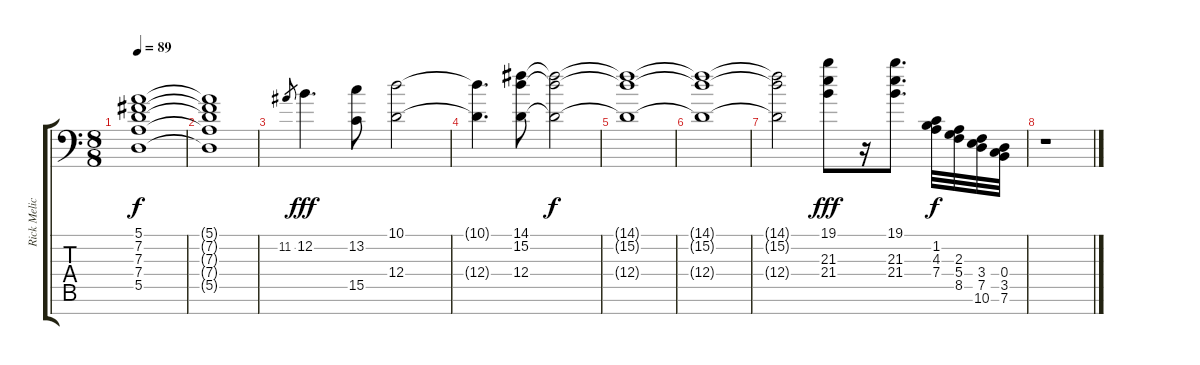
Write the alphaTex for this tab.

\track ("Rick Melick Keyboards" "Rick Melic") {instrument drawbarorgan}
\staff {score tabs}
\tuning (E4 B3 G3 D3 A2 E2 E1) {hide}
\ts (8 8)
\tempo 89
\clef f4
\ks c
(5.1{t} 7.2{t} 7.3{t} 7.4{t} 5.5{t}).1{dy f} |
(5.1{t} 7.2{t} 7.3{t} 7.4{t} 5.5{t}).1 |
11.2.8{gr} 12.2.4{d dy fff} (13.2 15.5).8 (10.1 12.4).2 |
(10.1{t} 12.4{t}).4{d} (14.1 15.2 12.4).8 (14.1{t} 15.2{t} 12.4{t}).2{dy f} |
(14.1{t} 15.2{t} 12.4{t}).1 |
(14.1{t} 15.2{t} 12.4{t}).1 |
(14.1{t} 15.2{t} 12.4{t}).2 (19.1 21.3 21.4).8{dy fff} r.16 (19.1 21.3 21.4).8{d} (1.2 4.3 7.4).32{dy f} (2.3 5.4 8.5).32 (3.4 7.5 10.6).32 (0.4 3.5 7.6).32 |
r.1
